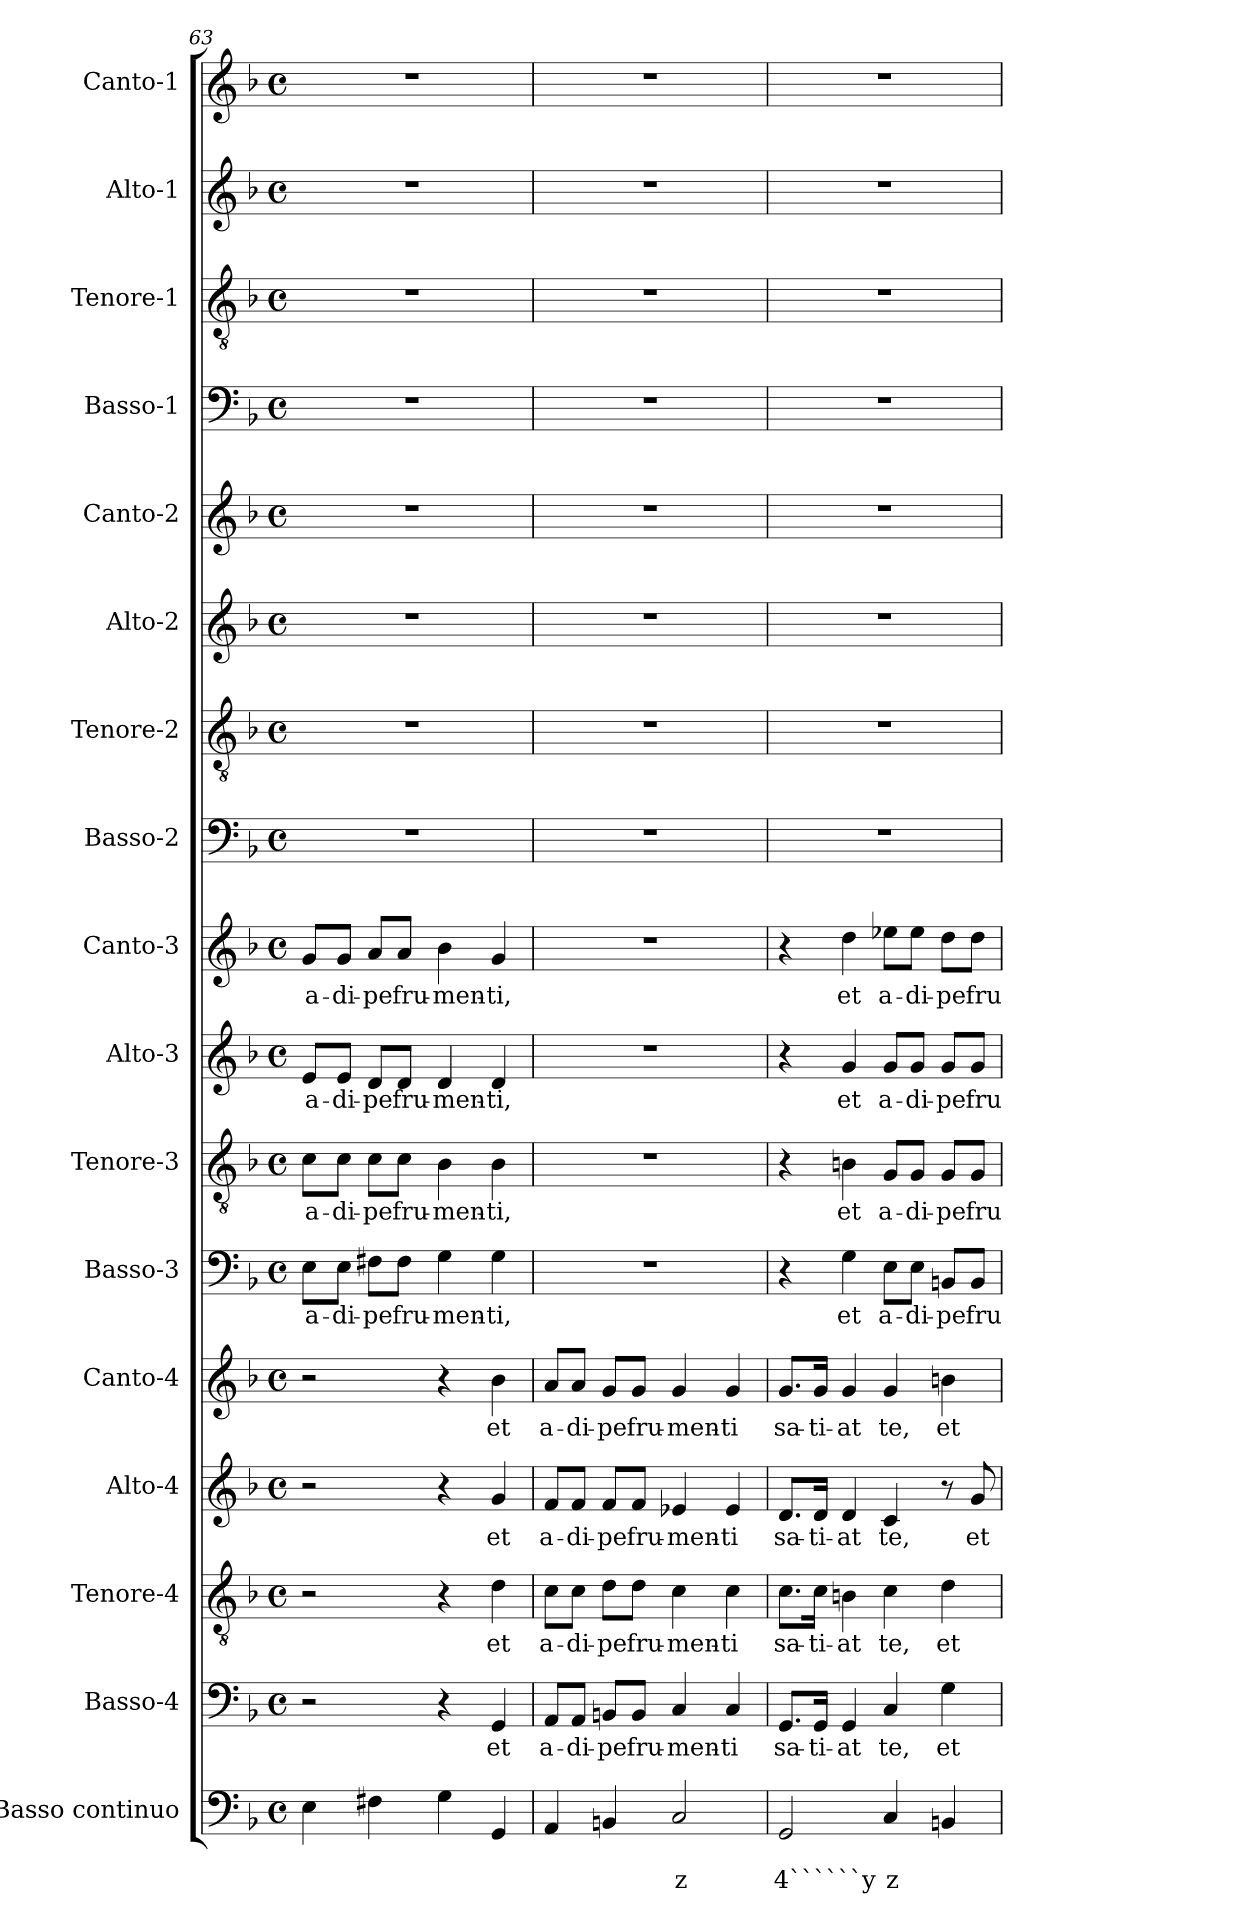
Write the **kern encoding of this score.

**kern	**text	**text	**kern	**text	**kern	**text	**kern	**text	**kern	**text	**kern	**text	**kern	**text	**kern	**text	**kern	**text	**kern	**kern	**kern	**kern	**kern	**kern	**kern	**kern
*part17	*part17	*part17	*part16	*part16	*part15	*part15	*part14	*part14	*part13	*part13	*part12	*part12	*part11	*part11	*part10	*part10	*part9	*part9	*part8	*part7	*part6	*part5	*part4	*part3	*part2	*part1
*staff17	*staff17	*staff17	*staff16	*staff16	*staff15	*staff15	*staff14	*staff14	*staff13	*staff13	*staff12	*staff12	*staff11	*staff11	*staff10	*staff10	*staff9	*staff9	*staff8	*staff7	*staff6	*staff5	*staff4	*staff3	*staff2	*staff1
*I"Basso continuo	*	*	*I"Basso-4	*	*I"Tenore-4	*	*I"Alto-4	*	*I"Canto-4	*	*I"Basso-3	*	*I"Tenore-3	*	*I"Alto-3	*	*I"Canto-3	*	*I"Basso-2	*I"Tenore-2	*I"Alto-2	*I"Canto-2	*I"Basso-1	*I"Tenore-1	*I"Alto-1	*I"Canto-1
*I'BC	*	*	*I'B4	*	*I'T4	*	*I'A4	*	*I'C4	*	*I'B3	*	*I'T3	*	*I'A3	*	*I'C3	*	*I'B2	*I'T2	*I'A2	*I'C2	*I'B1	*I'T1	*I'A1	*I'C1
*clefF4	*	*	*clefF4	*	*clefGv2	*	*clefG2	*	*clefG2	*	*clefF4	*	*clefGv2	*	*clefG2	*	*clefG2	*	*clefF4	*clefGv2	*clefG2	*clefG2	*clefF4	*clefGv2	*clefG2	*clefG2
*k[b-]	*	*	*k[b-]	*	*k[b-]	*	*k[b-]	*	*k[b-]	*	*k[b-]	*	*k[b-]	*	*k[b-]	*	*k[b-]	*	*k[b-]	*k[b-]	*k[b-]	*k[b-]	*k[b-]	*k[b-]	*k[b-]	*k[b-]
*F:	*	*	*F:	*	*F:	*	*F:	*	*F:	*	*F:	*	*F:	*	*F:	*	*F:	*	*F:	*F:	*F:	*F:	*F:	*F:	*F:	*F:
*M4/4	*	*	*M4/4	*	*M4/4	*	*M4/4	*	*M4/4	*	*M4/4	*	*M4/4	*	*M4/4	*	*M4/4	*	*M4/4	*M4/4	*M4/4	*M4/4	*M4/4	*M4/4	*M4/4	*M4/4
*met(c)	*	*	*met(c)	*	*met(c)	*	*met(c)	*	*met(c)	*	*met(c)	*	*met(c)	*	*met(c)	*	*met(c)	*	*met(c)	*met(c)	*met(c)	*met(c)	*met(c)	*met(c)	*met(c)	*met(c)
=63	=63	=63	=63	=63	=63	=63	=63	=63	=63	=63	=63	=63	=63	=63	=63	=63	=63	=63	=63	=63	=63	=63	=63	=63	=63	=63
!	!	!	!	!	!	!	!	!	!	!	!	!LO:LY:b	!	!	!	!	!	!	!	!	!	!	!	!	!	!
!	!	!	!	!	!	!	!	!	!	!	!	!	!	!LO:LY:b	!	!	!	!	!	!	!	!	!	!	!	!
!	!	!	!	!	!	!	!	!	!	!	!	!	!	!	!	!LO:LY:b	!	!	!	!	!	!	!	!	!	!
!	!	!	!	!	!	!	!	!	!	!	!	!	!	!	!	!	!	!LO:LY:b	!	!	!	!	!	!	!	!
4E\	.	.	2r	.	2r	.	2r	.	2r	.	8E\L	a-	8c\L	a-	8e/L	a-	8g/L	a-	1r	1r	1r	1r	1r	1r	1r	1r
!	!	!	!	!	!	!	!	!	!	!	!	!LO:LY:b	!	!	!	!	!	!	!	!	!	!	!	!	!	!
!	!	!	!	!	!	!	!	!	!	!	!	!	!	!LO:LY:b	!	!	!	!	!	!	!	!	!	!	!	!
!	!	!	!	!	!	!	!	!	!	!	!	!	!	!	!	!LO:LY:b	!	!	!	!	!	!	!	!	!	!
!	!	!	!	!	!	!	!	!	!	!	!	!	!	!	!	!	!	!LO:LY:b	!	!	!	!	!	!	!	!
.	.	.	.	.	.	.	.	.	.	.	8E\J	-di-	8c\J	-di-	8e/J	-di-	8g/J	-di-	.	.	.	.	.	.	.	.
!	!	!	!	!	!	!	!	!	!	!	!	!LO:LY:b	!	!	!	!	!	!	!	!	!	!	!	!	!	!
!	!	!	!	!	!	!	!	!	!	!	!	!	!	!LO:LY:b	!	!	!	!	!	!	!	!	!	!	!	!
!	!	!	!	!	!	!	!	!	!	!	!	!	!	!	!	!LO:LY:b	!	!	!	!	!	!	!	!	!	!
!	!	!	!	!	!	!	!	!	!	!	!	!	!	!	!	!	!	!LO:LY:b	!	!	!	!	!	!	!	!
4F#X\	.	.	.	.	.	.	.	.	.	.	8F#X\L	-pe	8c\L	-pe	8d/L	-pe	8a/L	-pe	.	.	.	.	.	.	.	.
!	!	!	!	!	!	!	!	!	!	!	!	!LO:LY:b	!	!	!	!	!	!	!	!	!	!	!	!	!	!
!	!	!	!	!	!	!	!	!	!	!	!	!	!	!LO:LY:b	!	!	!	!	!	!	!	!	!	!	!	!
!	!	!	!	!	!	!	!	!	!	!	!	!	!	!	!	!LO:LY:b	!	!	!	!	!	!	!	!	!	!
!	!	!	!	!	!	!	!	!	!	!	!	!	!	!	!	!	!	!LO:LY:b	!	!	!	!	!	!	!	!
.	.	.	.	.	.	.	.	.	.	.	8F#\J	fru-	8c\J	fru-	8d/J	fru-	8a/J	fru-	.	.	.	.	.	.	.	.
!	!	!	!	!	!	!	!	!	!	!	!	!LO:LY:b	!	!	!	!	!	!	!	!	!	!	!	!	!	!
!	!	!	!	!	!	!	!	!	!	!	!	!	!	!LO:LY:b	!	!	!	!	!	!	!	!	!	!	!	!
!	!	!	!	!	!	!	!	!	!	!	!	!	!	!	!	!LO:LY:b	!	!	!	!	!	!	!	!	!	!
!	!	!	!	!	!	!	!	!	!	!	!	!	!	!	!	!	!	!LO:LY:b	!	!	!	!	!	!	!	!
4G\	.	.	4r	.	4r	.	4r	.	4r	.	4G\	-men-	4B-\	-men-	4d/	-men-	4b-\	-men-	.	.	.	.	.	.	.	.
!	!	!	!	!LO:LY:b	!	!	!	!	!	!	!	!	!	!	!	!	!	!	!	!	!	!	!	!	!	!
!	!	!	!	!	!	!LO:LY:b	!	!	!	!	!	!	!	!	!	!	!	!	!	!	!	!	!	!	!	!
!	!	!	!	!	!	!	!	!LO:LY:b	!	!	!	!	!	!	!	!	!	!	!	!	!	!	!	!	!	!
!	!	!	!	!	!	!	!	!	!	!LO:LY:b	!	!	!	!	!	!	!	!	!	!	!	!	!	!	!	!
!	!	!	!	!	!	!	!	!	!	!	!	!LO:LY:b	!	!	!	!	!	!	!	!	!	!	!	!	!	!
!	!	!	!	!	!	!	!	!	!	!	!	!	!	!LO:LY:b	!	!	!	!	!	!	!	!	!	!	!	!
!	!	!	!	!	!	!	!	!	!	!	!	!	!	!	!	!LO:LY:b	!	!	!	!	!	!	!	!	!	!
!	!	!	!	!	!	!	!	!	!	!	!	!	!	!	!	!	!	!LO:LY:b	!	!	!	!	!	!	!	!
4GG/	.	.	4GG/	et	4d\	et	4g/	et	4b-\	et	4G\	-ti,	4B-\	-ti,	4d/	-ti,	4g/	-ti,	.	.	.	.	.	.	.	.
=64	=64	=64	=64	=64	=64	=64	=64	=64	=64	=64	=64	=64	=64	=64	=64	=64	=64	=64	=64	=64	=64	=64	=64	=64	=64	=64
!	!	!	!	!LO:LY:b	!	!	!	!	!	!	!	!	!	!	!	!	!	!	!	!	!	!	!	!	!	!
!	!	!	!	!	!	!LO:LY:b	!	!	!	!	!	!	!	!	!	!	!	!	!	!	!	!	!	!	!	!
!	!	!	!	!	!	!	!	!LO:LY:b	!	!	!	!	!	!	!	!	!	!	!	!	!	!	!	!	!	!
!	!	!	!	!	!	!	!	!	!	!LO:LY:b	!	!	!	!	!	!	!	!	!	!	!	!	!	!	!	!
4AA/	.	.	8AA/L	a-	8c\L	a-	8f/L	a-	8a/L	a-	1r	.	1r	.	1r	.	1r	.	1r	1r	1r	1r	1r	1r	1r	1r
!	!	!	!	!LO:LY:b	!	!	!	!	!	!	!	!	!	!	!	!	!	!	!	!	!	!	!	!	!	!
!	!	!	!	!	!	!LO:LY:b	!	!	!	!	!	!	!	!	!	!	!	!	!	!	!	!	!	!	!	!
!	!	!	!	!	!	!	!	!LO:LY:b	!	!	!	!	!	!	!	!	!	!	!	!	!	!	!	!	!	!
!	!	!	!	!	!	!	!	!	!	!LO:LY:b	!	!	!	!	!	!	!	!	!	!	!	!	!	!	!	!
.	.	.	8AA/J	-di-	8c\J	-di-	8f/J	-di-	8a/J	-di-	.	.	.	.	.	.	.	.	.	.	.	.	.	.	.	.
!	!	!	!	!LO:LY:b	!	!	!	!	!	!	!	!	!	!	!	!	!	!	!	!	!	!	!	!	!	!
!	!	!	!	!	!	!LO:LY:b	!	!	!	!	!	!	!	!	!	!	!	!	!	!	!	!	!	!	!	!
!	!	!	!	!	!	!	!	!LO:LY:b	!	!	!	!	!	!	!	!	!	!	!	!	!	!	!	!	!	!
!	!	!	!	!	!	!	!	!	!	!LO:LY:b	!	!	!	!	!	!	!	!	!	!	!	!	!	!	!	!
4BBn/	.	.	8BBn/L	-pe	8d\L	-pe	8f/L	-pe	8g/L	-pe	.	.	.	.	.	.	.	.	.	.	.	.	.	.	.	.
!	!	!	!	!LO:LY:b	!	!	!	!	!	!	!	!	!	!	!	!	!	!	!	!	!	!	!	!	!	!
!	!	!	!	!	!	!LO:LY:b	!	!	!	!	!	!	!	!	!	!	!	!	!	!	!	!	!	!	!	!
!	!	!	!	!	!	!	!	!LO:LY:b	!	!	!	!	!	!	!	!	!	!	!	!	!	!	!	!	!	!
!	!	!	!	!	!	!	!	!	!	!LO:LY:b	!	!	!	!	!	!	!	!	!	!	!	!	!	!	!	!
.	.	.	8BB/J	fru-	8d\J	fru-	8f/J	fru-	8g/J	fru-	.	.	.	.	.	.	.	.	.	.	.	.	.	.	.	.
!	!	!LO:LY:b	!	!	!	!	!	!	!	!	!	!	!	!	!	!	!	!	!	!	!	!	!	!	!	!
!	!	!	!	!LO:LY:b	!	!	!	!	!	!	!	!	!	!	!	!	!	!	!	!	!	!	!	!	!	!
!	!	!	!	!	!	!LO:LY:b	!	!	!	!	!	!	!	!	!	!	!	!	!	!	!	!	!	!	!	!
!	!	!	!	!	!	!	!	!LO:LY:b	!	!	!	!	!	!	!	!	!	!	!	!	!	!	!	!	!	!
!	!	!	!	!	!	!	!	!	!	!LO:LY:b	!	!	!	!	!	!	!	!	!	!	!	!	!	!	!	!
2C/	.	z	4C/	-men-	4c\	-men-	4e-X/	-men-	4g/	-men-	.	.	.	.	.	.	.	.	.	.	.	.	.	.	.	.
!	!	!	!	!LO:LY:b	!	!	!	!	!	!	!	!	!	!	!	!	!	!	!	!	!	!	!	!	!	!
!	!	!	!	!	!	!LO:LY:b	!	!	!	!	!	!	!	!	!	!	!	!	!	!	!	!	!	!	!	!
!	!	!	!	!	!	!	!	!LO:LY:b	!	!	!	!	!	!	!	!	!	!	!	!	!	!	!	!	!	!
!	!	!	!	!	!	!	!	!	!	!LO:LY:b	!	!	!	!	!	!	!	!	!	!	!	!	!	!	!	!
.	.	.	4C/	-ti	4c\	-ti	4e-/	-ti	4g/	-ti	.	.	.	.	.	.	.	.	.	.	.	.	.	.	.	.
=65	=65	=65	=65	=65	=65	=65	=65	=65	=65	=65	=65	=65	=65	=65	=65	=65	=65	=65	=65	=65	=65	=65	=65	=65	=65	=65
!	!	!LO:LY:b	!	!	!	!	!	!	!	!	!	!	!	!	!	!	!	!	!	!	!	!	!	!	!	!
!	!	!	!	!LO:LY:b	!	!	!	!	!	!	!	!	!	!	!	!	!	!	!	!	!	!	!	!	!	!
!	!	!	!	!	!	!LO:LY:b	!	!	!	!	!	!	!	!	!	!	!	!	!	!	!	!	!	!	!	!
!	!	!	!	!	!	!	!	!LO:LY:b	!	!	!	!	!	!	!	!	!	!	!	!	!	!	!	!	!	!
!	!	!	!	!	!	!	!	!	!	!LO:LY:b	!	!	!	!	!	!	!	!	!	!	!	!	!	!	!	!
2GG/	.	4``````y	8.GG/L	sa-	8.c\L	sa-	8.d/L	sa-	8.g/L	sa-	4r	.	4r	.	4r	.	4r	.	1r	1r	1r	1r	1r	1r	1r	1r
!	!	!	!	!LO:LY:b	!	!	!	!	!	!	!	!	!	!	!	!	!	!	!	!	!	!	!	!	!	!
!	!	!	!	!	!	!LO:LY:b	!	!	!	!	!	!	!	!	!	!	!	!	!	!	!	!	!	!	!	!
!	!	!	!	!	!	!	!	!LO:LY:b	!	!	!	!	!	!	!	!	!	!	!	!	!	!	!	!	!	!
!	!	!	!	!	!	!	!	!	!	!LO:LY:b	!	!	!	!	!	!	!	!	!	!	!	!	!	!	!	!
.	.	.	16GG/Jk	-ti-	16c\Jk	-ti-	16d/Jk	-ti-	16g/Jk	-ti-	.	.	.	.	.	.	.	.	.	.	.	.	.	.	.	.
!	!	!	!	!LO:LY:b	!	!	!	!	!	!	!	!	!	!	!	!	!	!	!	!	!	!	!	!	!	!
!	!	!	!	!	!	!LO:LY:b	!	!	!	!	!	!	!	!	!	!	!	!	!	!	!	!	!	!	!	!
!	!	!	!	!	!	!	!	!LO:LY:b	!	!	!	!	!	!	!	!	!	!	!	!	!	!	!	!	!	!
!	!	!	!	!	!	!	!	!	!	!LO:LY:b	!	!	!	!	!	!	!	!	!	!	!	!	!	!	!	!
!	!	!	!	!	!	!	!	!	!	!	!	!LO:LY:b	!	!	!	!	!	!	!	!	!	!	!	!	!	!
!	!	!	!	!	!	!	!	!	!	!	!	!	!	!LO:LY:b	!	!	!	!	!	!	!	!	!	!	!	!
!	!	!	!	!	!	!	!	!	!	!	!	!	!	!	!	!LO:LY:b	!	!	!	!	!	!	!	!	!	!
!	!	!	!	!	!	!	!	!	!	!	!	!	!	!	!	!	!	!LO:LY:b	!	!	!	!	!	!	!	!
.	.	.	4GG/	-at	4Bn\	-at	4d/	-at	4g/	-at	4G\	et	4Bn\	et	4g/	et	4dd\	et	.	.	.	.	.	.	.	.
!	!	!LO:LY:b	!	!	!	!	!	!	!	!	!	!	!	!	!	!	!	!	!	!	!	!	!	!	!	!
!	!	!	!	!LO:LY:b	!	!	!	!	!	!	!	!	!	!	!	!	!	!	!	!	!	!	!	!	!	!
!	!	!	!	!	!	!LO:LY:b	!	!	!	!	!	!	!	!	!	!	!	!	!	!	!	!	!	!	!	!
!	!	!	!	!	!	!	!	!LO:LY:b	!	!	!	!	!	!	!	!	!	!	!	!	!	!	!	!	!	!
!	!	!	!	!	!	!	!	!	!	!LO:LY:b	!	!	!	!	!	!	!	!	!	!	!	!	!	!	!	!
!	!	!	!	!	!	!	!	!	!	!	!	!LO:LY:b	!	!	!	!	!	!	!	!	!	!	!	!	!	!
!	!	!	!	!	!	!	!	!	!	!	!	!	!	!LO:LY:b	!	!	!	!	!	!	!	!	!	!	!	!
!	!	!	!	!	!	!	!	!	!	!	!	!	!	!	!	!LO:LY:b	!	!	!	!	!	!	!	!	!	!
!	!	!	!	!	!	!	!	!	!	!	!	!	!	!	!	!	!	!LO:LY:b	!	!	!	!	!	!	!	!
4C/	.	z	4C/	te,	4c\	te,	4c/	te,	4g/	te,	8E\L	a-	8G/L	a-	8g/L	a-	8ee-X\L	a-	.	.	.	.	.	.	.	.
!	!	!	!	!	!	!	!	!	!	!	!	!LO:LY:b	!	!	!	!	!	!	!	!	!	!	!	!	!	!
!	!	!	!	!	!	!	!	!	!	!	!	!	!	!LO:LY:b	!	!	!	!	!	!	!	!	!	!	!	!
!	!	!	!	!	!	!	!	!	!	!	!	!	!	!	!	!LO:LY:b	!	!	!	!	!	!	!	!	!	!
!	!	!	!	!	!	!	!	!	!	!	!	!	!	!	!	!	!	!LO:LY:b	!	!	!	!	!	!	!	!
.	.	.	.	.	.	.	.	.	.	.	8E\J	-di-	8G/J	-di-	8g/J	-di-	8ee-\J	-di-	.	.	.	.	.	.	.	.
!	!	!	!	!LO:LY:b	!	!	!	!	!	!	!	!	!	!	!	!	!	!	!	!	!	!	!	!	!	!
!	!	!	!	!	!	!LO:LY:b	!	!	!	!	!	!	!	!	!	!	!	!	!	!	!	!	!	!	!	!
!	!	!	!	!	!	!	!	!	!	!LO:LY:b	!	!	!	!	!	!	!	!	!	!	!	!	!	!	!	!
!	!	!	!	!	!	!	!	!	!	!	!	!LO:LY:b	!	!	!	!	!	!	!	!	!	!	!	!	!	!
!	!	!	!	!	!	!	!	!	!	!	!	!	!	!LO:LY:b	!	!	!	!	!	!	!	!	!	!	!	!
!	!	!	!	!	!	!	!	!	!	!	!	!	!	!	!	!LO:LY:b	!	!	!	!	!	!	!	!	!	!
!	!	!	!	!	!	!	!	!	!	!	!	!	!	!	!	!	!	!LO:LY:b	!	!	!	!	!	!	!	!
4BBn/	.	.	4G\	et	4d\	et	8r	.	4bn\	et	8BBn/L	-pe	8G/L	-pe	8g/L	-pe	8dd\L	-pe	.	.	.	.	.	.	.	.
!	!	!	!	!	!	!	!	!LO:LY:b	!	!	!	!	!	!	!	!	!	!	!	!	!	!	!	!	!	!
!	!	!	!	!	!	!	!	!	!	!	!	!LO:LY:b	!	!	!	!	!	!	!	!	!	!	!	!	!	!
!	!	!	!	!	!	!	!	!	!	!	!	!	!	!LO:LY:b	!	!	!	!	!	!	!	!	!	!	!	!
!	!	!	!	!	!	!	!	!	!	!	!	!	!	!	!	!LO:LY:b	!	!	!	!	!	!	!	!	!	!
!	!	!	!	!	!	!	!	!	!	!	!	!	!	!	!	!	!	!LO:LY:b	!	!	!	!	!	!	!	!
.	.	.	.	.	.	.	8g/	et	.	.	8BB/J	fru-	8G/J	fru-	8g/J	fru-	8dd\J	fru-	.	.	.	.	.	.	.	.
=	=	=	=	=	=	=	=	=	=	=	=	=	=	=	=	=	=	=	=	=	=	=	=	=	=	=
*-	*-	*-	*-	*-	*-	*-	*-	*-	*-	*-	*-	*-	*-	*-	*-	*-	*-	*-	*-	*-	*-	*-	*-	*-	*-	*-
